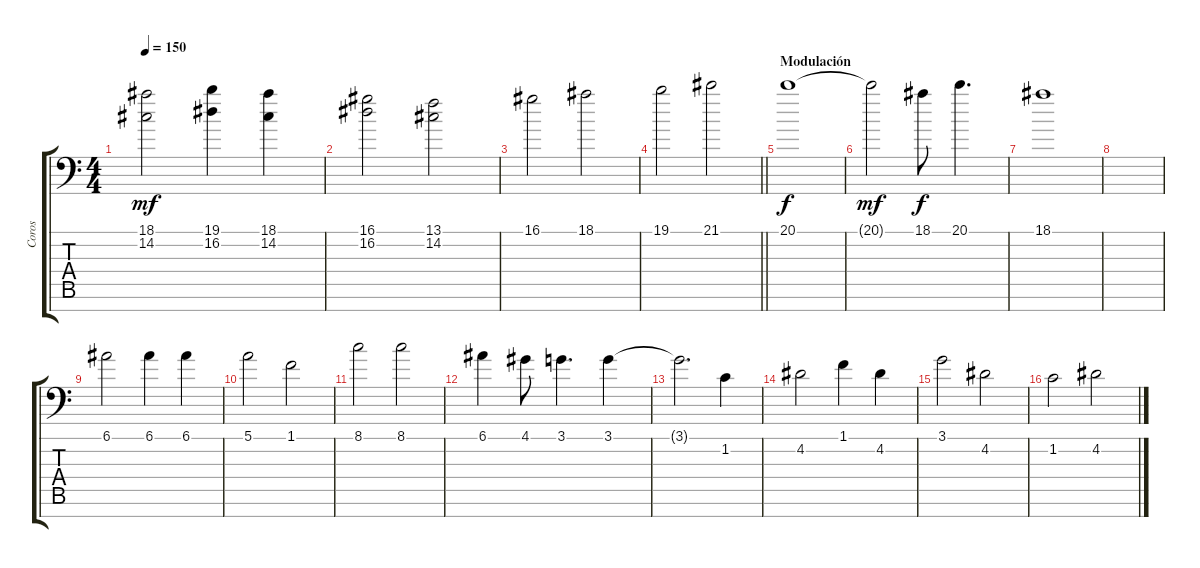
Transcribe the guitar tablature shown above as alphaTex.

\track ("Coros" "Coros") {instrument choiraahs}
\staff {score tabs}
\tuning (E4 B3 G3 D3 A2 E2 C-1) {hide}
\ts (4 4)
\tempo 150
\clef f4
\ks c
(18.1 14.2).2{dy mf} (19.1 16.2).4 (18.1 14.2).4 |
(16.1 16.2).2 (13.1 14.2).2 |
16.1.2 18.1.2 |
\barLineRight lightlight
19.1.2 21.1.2 |
\section ("" "Modulación")
20.1.1{dy f} |
20.1{t}.2{dy mf} 18.1.8{dy f} 20.1.4{d} |
18.1.1 |
|
6.1.2 6.1.4 6.1.4 |
5.1.2 1.1.2 |
8.1.2 8.1.2 |
6.1.4 4.1.8 3.1.4{d} 3.1.4 |
3.1{t}.2{d} 1.2.4 |
4.2.2 1.1.4 4.2.4 |
3.1.2 4.2.2 |
1.2.2 4.2.2
